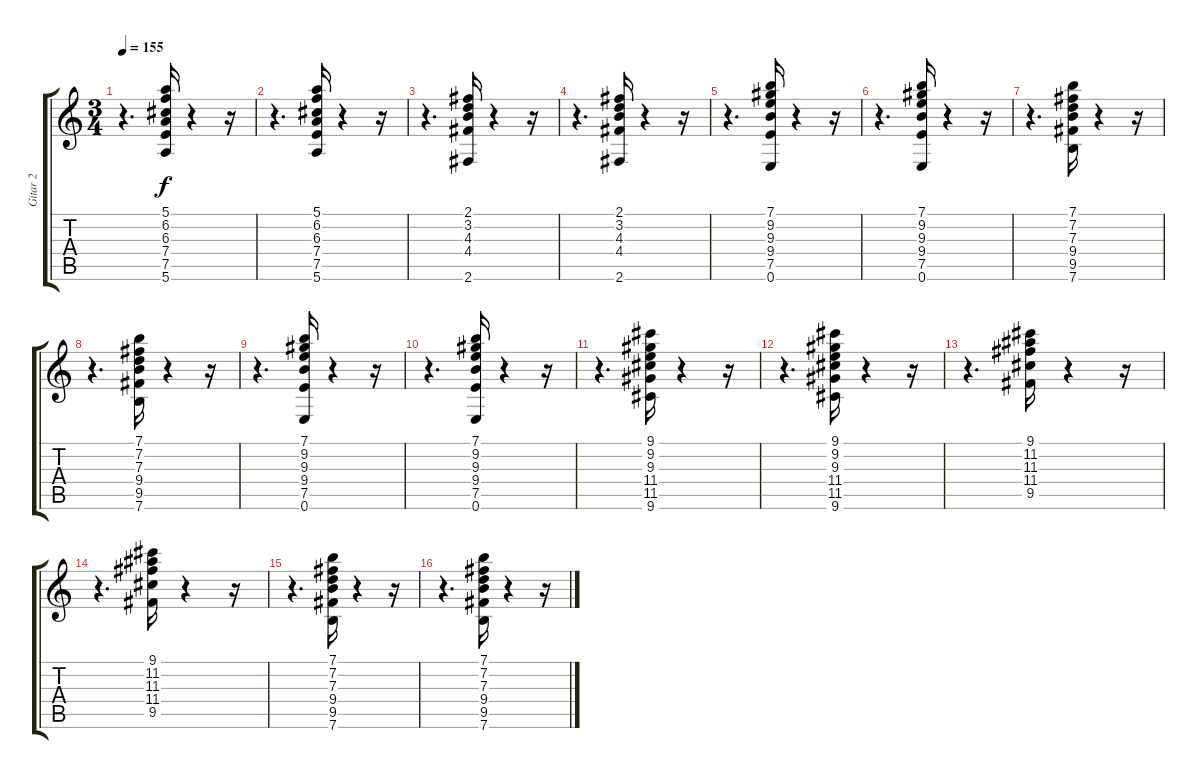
\track ("Gitar 2" "Gitar 2") {instrument electricguitarclean}
\staff {score tabs}
\tuning (E4 B3 G3 D3 A2 E2) {hide}
\ts (3 4)
\tempo 155
\clef g2
\ks c
r.4{d dy f} (5.1 6.2 6.3 7.4 7.5 5.6).16 r.4 r.16 |
r.4{d} (5.1 6.2 6.3 7.4 7.5 5.6).16 r.4 r.16 |
r.4{d} (2.1 3.2 4.3 4.4 2.6).16 r.4 r.16 |
r.4{d} (2.1 3.2 4.3 4.4 2.6).16 r.4 r.16 |
r.4{d} (7.1 9.2 9.3 9.4 7.5 0.6).16 r.4 r.16 |
r.4{d} (7.1 9.2 9.3 9.4 7.5 0.6).16 r.4 r.16 |
r.4{d} (7.1 7.2 7.3 9.4 9.5 7.6).16 r.4 r.16 |
r.4{d} (7.1 7.2 7.3 9.4 9.5 7.6).16 r.4 r.16 |
r.4{d} (7.1 9.2 9.3 9.4 7.5 0.6).16 r.4 r.16 |
r.4{d} (7.1 9.2 9.3 9.4 7.5 0.6).16 r.4 r.16 |
r.4{d} (9.1 9.2 9.3 11.4 11.5 9.6).16 r.4 r.16 |
r.4{d} (9.1 9.2 9.3 11.4 11.5 9.6).16 r.4 r.16 |
r.4{d} (9.1 11.2 11.3 11.4 9.5).16 r.4 r.16 |
r.4{d} (9.1 11.2 11.3 11.4 9.5).16 r.4 r.16 |
r.4{d} (7.1 7.2 7.3 9.4 9.5 7.6).16 r.4 r.16 |
r.4{d} (7.1 7.2 7.3 9.4 9.5 7.6).16 r.4 r.16
